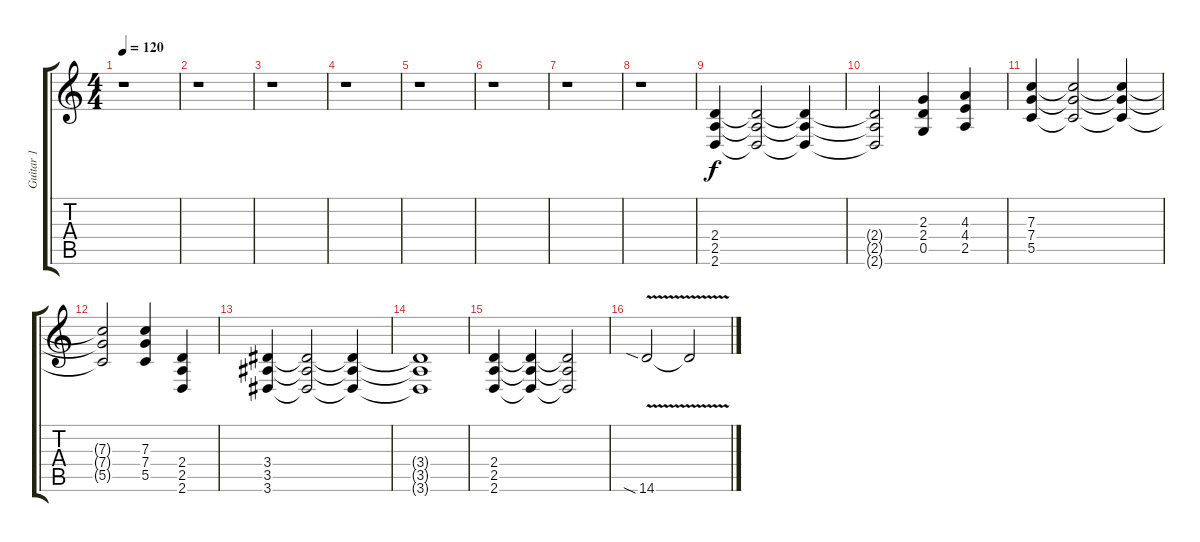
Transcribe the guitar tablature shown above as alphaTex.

\track ("Guitar 1" "Guitar 1") {instrument distortionguitar}
\staff {score tabs}
\tuning (D4 A3 F3 C3 G2 C2) {hide}
\ts (4 4)
\tempo 120
\clef g2
\ks c
r.1{dy f} |
r.1 |
r.1 |
r.1 |
r.1 |
r.1 |
r.1 |
r.1 |
(2.4 2.5 2.6).4{balance 16} (2.4{t} 2.5{t} 2.6{t}).2 (2.4{t} 2.5{t} 2.6{t}).4 |
(2.4{t} 2.5{t} 2.6{t}).2 (2.3 2.4 0.5).4 (4.3 4.4 2.5).4 |
(7.3 7.4 5.5).4 (7.3{t} 7.4{t} 5.5{t}).2 (7.3{t} 7.4{t} 5.5{t}).4 |
(7.3{t} 7.4{t} 5.5{t}).2 (7.3 7.4 5.5).4 (2.4 2.5 2.6).4 |
(3.4 3.5 3.6).4 (3.4{t} 3.5{t} 3.6{t}).2 (3.4{t} 3.5{t} 3.6{t}).4 |
(3.4{t} 3.5{t} 3.6{t}).1 |
(2.4 2.5 2.6).4 (2.4{t} 2.5{t} 2.6{t}).4 (2.4{t} 2.5{t} 2.6{t}).2 |
14.6{v sia}.2 14.6{t}.2
